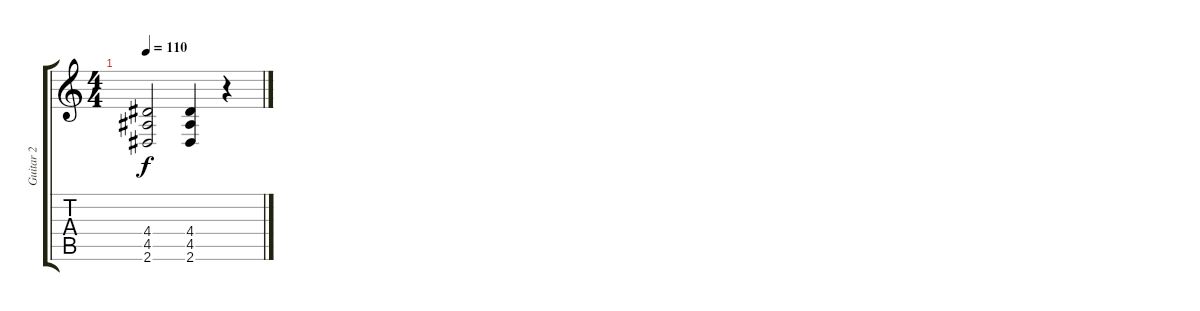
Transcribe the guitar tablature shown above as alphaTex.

\track ("Guitar 2" "Guitar 2") {instrument distortionguitar}
\staff {score tabs}
\tuning (Db4 Ab3 E3 B2 Gb2 Db2) {hide}
\ts (4 4)
\tempo 110
\clef g2
\ks c
(4.4 4.5 2.6).2{dy f} (4.4 4.5 2.6).4 r.4
